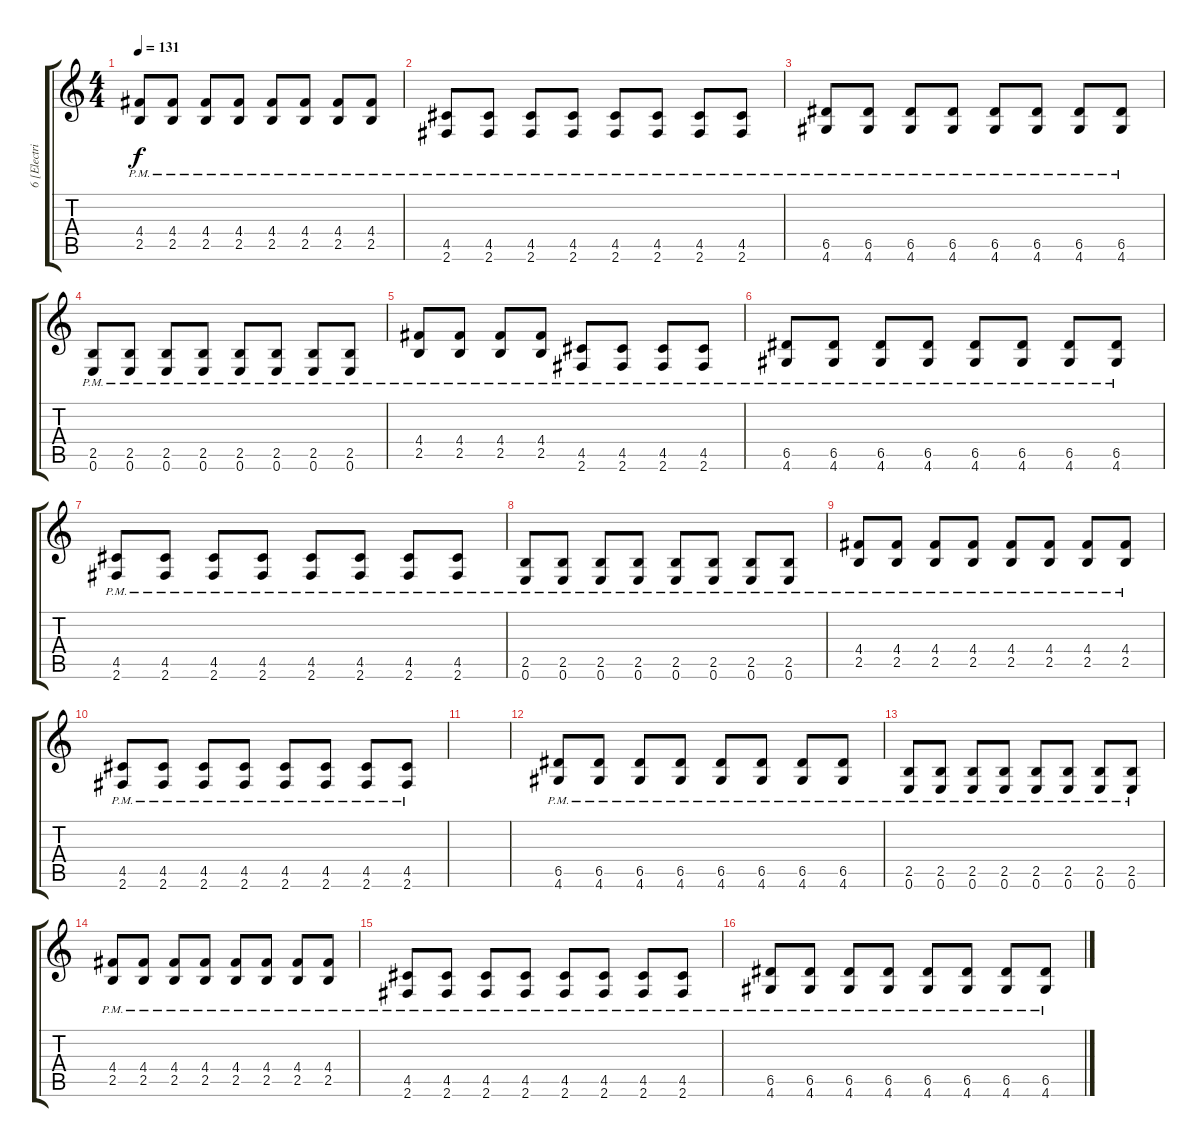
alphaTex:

\track ("6 [Electric - Oc. Dist]" "6 [Electri") {instrument electricguitarclean}
\staff {score tabs}
\tuning (E4 B3 G3 D3 A2 E2) {hide}
\ts (4 4)
\tempo 131
\clef g2
\ks c
(4.4{pm} 2.5{pm}).8{dy f} (4.4{pm} 2.5{pm}).8 (4.4{pm} 2.5{pm}).8 (4.4{pm} 2.5{pm}).8 (4.4{pm} 2.5{pm}).8 (4.4{pm} 2.5{pm}).8 (4.4{pm} 2.5{pm}).8 (4.4{pm} 2.5{pm}).8 |
(4.5{pm} 2.6{pm}).8 (4.5{pm} 2.6{pm}).8 (4.5{pm} 2.6{pm}).8 (4.5{pm} 2.6{pm}).8 (4.5{pm} 2.6{pm}).8 (4.5{pm} 2.6{pm}).8 (4.5{pm} 2.6{pm}).8 (4.5{pm} 2.6{pm}).8 |
(6.5{pm} 4.6{pm}).8 (6.5{pm} 4.6{pm}).8 (6.5{pm} 4.6{pm}).8 (6.5{pm} 4.6{pm}).8 (6.5{pm} 4.6{pm}).8 (6.5{pm} 4.6{pm}).8 (6.5{pm} 4.6{pm}).8 (6.5{pm} 4.6{pm}).8 |
(2.5{pm} 0.6{pm}).8 (2.5{pm} 0.6{pm}).8 (2.5{pm} 0.6{pm}).8 (2.5{pm} 0.6{pm}).8 (2.5{pm} 0.6{pm}).8 (2.5{pm} 0.6{pm}).8 (2.5{pm} 0.6{pm}).8 (2.5{pm} 0.6{pm}).8 |
(4.4{pm} 2.5{pm}).8{instrument overdrivenguitar} (4.4{pm} 2.5{pm}).8 (4.4{pm} 2.5{pm}).8 (4.4{pm} 2.5{pm}).8 (4.5{pm} 2.6{pm}).8 (4.5{pm} 2.6{pm}).8 (4.5{pm} 2.6{pm}).8 (4.5{pm} 2.6{pm}).8 |
(6.5{pm} 4.6{pm}).8 (6.5{pm} 4.6{pm}).8 (6.5{pm} 4.6{pm}).8 (6.5{pm} 4.6{pm}).8 (6.5{pm} 4.6{pm}).8 (6.5{pm} 4.6{pm}).8 (6.5{pm} 4.6{pm}).8 (6.5{pm} 4.6{pm}).8 |
(4.5{pm} 2.6{pm}).8 (4.5{pm} 2.6{pm}).8 (4.5{pm} 2.6{pm}).8 (4.5{pm} 2.6{pm}).8 (4.5{pm} 2.6{pm}).8 (4.5{pm} 2.6{pm}).8 (4.5{pm} 2.6{pm}).8 (4.5{pm} 2.6{pm}).8 |
(2.5{pm} 0.6{pm}).8 (2.5{pm} 0.6{pm}).8 (2.5{pm} 0.6{pm}).8 (2.5{pm} 0.6{pm}).8 (2.5{pm} 0.6{pm}).8 (2.5{pm} 0.6{pm}).8 (2.5{pm} 0.6{pm}).8 (2.5{pm} 0.6{pm}).8 |
(4.4{pm} 2.5{pm}).8 (4.4{pm} 2.5{pm}).8 (4.4{pm} 2.5{pm}).8 (4.4{pm} 2.5{pm}).8 (4.4{pm} 2.5{pm}).8 (4.4{pm} 2.5{pm}).8 (4.4{pm} 2.5{pm}).8 (4.4{pm} 2.5{pm}).8 |
(4.5{pm} 2.6{pm}).8 (4.5{pm} 2.6{pm}).8 (4.5{pm} 2.6{pm}).8 (4.5{pm} 2.6{pm}).8 (4.5{pm} 2.6{pm}).8 (4.5{pm} 2.6{pm}).8 (4.5{pm} 2.6{pm}).8 (4.5{pm} 2.6{pm}).8 |
|
(6.5{pm} 4.6{pm}).8 (6.5{pm} 4.6{pm}).8 (6.5{pm} 4.6{pm}).8 (6.5{pm} 4.6{pm}).8 (6.5{pm} 4.6{pm}).8 (6.5{pm} 4.6{pm}).8 (6.5{pm} 4.6{pm}).8 (6.5{pm} 4.6{pm}).8 |
(2.5{pm} 0.6{pm}).8 (2.5{pm} 0.6{pm}).8 (2.5{pm} 0.6{pm}).8 (2.5{pm} 0.6{pm}).8 (2.5{pm} 0.6{pm}).8 (2.5{pm} 0.6{pm}).8 (2.5{pm} 0.6{pm}).8 (2.5{pm} 0.6{pm}).8 |
(4.4{pm} 2.5{pm}).8 (4.4{pm} 2.5{pm}).8 (4.4{pm} 2.5{pm}).8 (4.4{pm} 2.5{pm}).8 (4.4{pm} 2.5{pm}).8 (4.4{pm} 2.5{pm}).8 (4.4{pm} 2.5{pm}).8 (4.4{pm} 2.5{pm}).8 |
(4.5{pm} 2.6{pm}).8 (4.5{pm} 2.6{pm}).8 (4.5{pm} 2.6{pm}).8 (4.5{pm} 2.6{pm}).8 (4.5{pm} 2.6{pm}).8 (4.5{pm} 2.6{pm}).8 (4.5{pm} 2.6{pm}).8 (4.5{pm} 2.6{pm}).8 |
(6.5{pm} 4.6{pm}).8 (6.5{pm} 4.6{pm}).8 (6.5{pm} 4.6{pm}).8 (6.5{pm} 4.6{pm}).8 (6.5{pm} 4.6{pm}).8 (6.5{pm} 4.6{pm}).8 (6.5{pm} 4.6{pm}).8 (6.5{pm} 4.6{pm}).8
